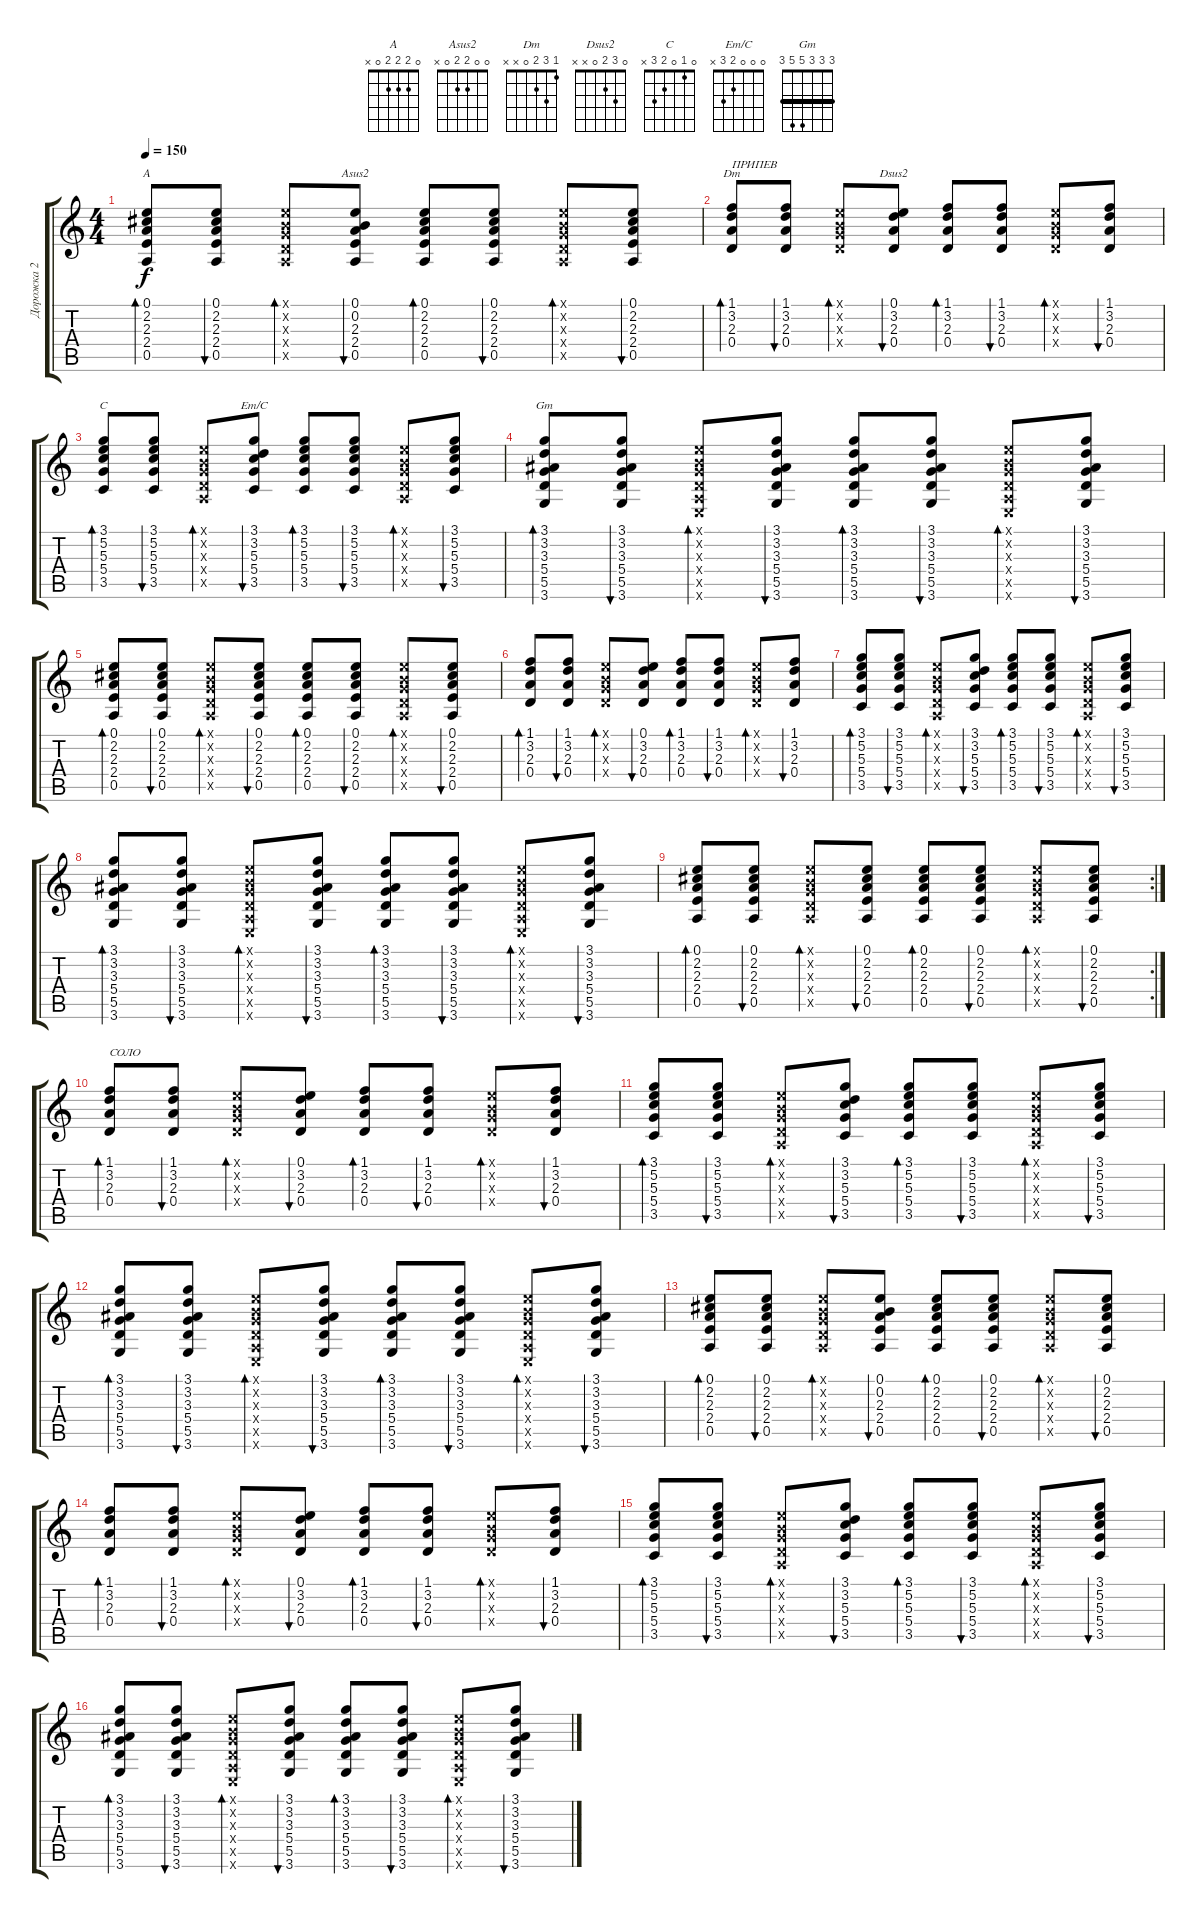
\track ("Дорожка 2" "Дорожка 2") {instrument acousticguitarsteel}
\staff {score tabs}
\tuning (E4 B3 G3 D3 A2 E2) {hide}
\chord ("A" 0 2 2 2 0 x)
\chord ("Asus2" 0 0 2 2 0 x)
\chord ("Dm" 1 3 2 0 x x)
\chord ("Dsus2" 0 3 2 0 x x)
\chord ("C" 0 1 0 2 3 x)
\chord ("Em/C" 0 0 0 2 3 x)
\chord ("Gm" 3 3 3 5 5 3) {barre 3}
\ts (4 4)
\tempo 150
\clef g2
\ks c
(0.1 2.2 2.3 2.4 0.5).8{bd 30 ch "A" dy f} (0.1 2.2 2.3 2.4 0.5).8{bu 30} (0.1{x} 0.2{x} 0.3{x} 0.4{x} 0.5{x}).8{bd 30} (0.1 0.2 2.3 2.4 0.5).8{bu 30 ch "Asus2"} (0.1 2.2 2.3 2.4 0.5).8{bd 30} (0.1 2.2 2.3 2.4 0.5).8{bu 30} (0.1{x} 0.2{x} 0.3{x} 0.4{x} 0.5{x}).8{bd 30} (0.1 2.2 2.3 2.4 0.5).8{bu 30} |
(1.1 3.2 2.3 0.4).8{bd 30 ch "Dm" txt "ПРИПЕВ"} (1.1 3.2 2.3 0.4).8{bu 30} (0.1{x} 0.2{x} 0.3{x} 0.4{x}).8{bd 30} (0.1 3.2 2.3 0.4).8{bu 30 ch "Dsus2"} (1.1 3.2 2.3 0.4).8{bd 30} (1.1 3.2 2.3 0.4).8{bu 30} (0.1{x} 0.2{x} 0.3{x} 0.4{x}).8{bd 30} (1.1 3.2 2.3 0.4).8{bu 30} |
(3.1 5.2 5.3 5.4 3.5).8{bd 30 ch "C"} (3.1 5.2 5.3 5.4 3.5).8{bu 30} (0.1{x} 0.2{x} 0.3{x} 0.4{x} 0.5{x}).8{bd 30} (3.1 3.2 5.3 5.4 3.5).8{bu 30 ch "Em/C"} (3.1 5.2 5.3 5.4 3.5).8{bd 30} (3.1 5.2 5.3 5.4 3.5).8{bu 30} (0.1{x} 0.2{x} 0.3{x} 0.4{x} 0.5{x}).8{bd 30} (3.1 5.2 5.3 5.4 3.5).8{bu 30} |
(3.1 3.2 3.3 5.4 5.5 3.6).8{bd 30 ch "Gm"} (3.1 3.2 3.3 5.4 5.5 3.6).8{bu 30} (0.1{x} 0.2{x} 0.3{x} 0.4{x} 0.5{x} 0.6{x}).8{bd 30} (3.1 3.2 3.3 5.4 5.5 3.6).8{bu 30} (3.1 3.2 3.3 5.4 5.5 3.6).8{bd 30} (3.1 3.2 3.3 5.4 5.5 3.6).8{bu 30} (0.1{x} 0.2{x} 0.3{x} 0.4{x} 0.5{x} 0.6{x}).8{bd 30} (3.1 3.2 3.3 5.4 5.5 3.6).8{bu 30} |
(0.1 2.2 2.3 2.4 0.5).8{bd 30} (0.1 2.2 2.3 2.4 0.5).8{bu 30} (0.1{x} 0.2{x} 0.3{x} 0.4{x} 0.5{x}).8{bd 30} (0.1 2.2 2.3 2.4 0.5).8{bu 30} (0.1 2.2 2.3 2.4 0.5).8{bd 30} (0.1 2.2 2.3 2.4 0.5).8{bu 30} (0.1{x} 0.2{x} 0.3{x} 0.4{x} 0.5{x}).8{bd 30} (0.1 2.2 2.3 2.4 0.5).8{bu 30} |
(1.1 3.2 2.3 0.4).8{bd 30} (1.1 3.2 2.3 0.4).8{bu 30} (0.1{x} 0.2{x} 0.3{x} 0.4{x}).8{bd 30} (0.1 3.2 2.3 0.4).8{bu 30} (1.1 3.2 2.3 0.4).8{bd 30} (1.1 3.2 2.3 0.4).8{bu 30} (0.1{x} 0.2{x} 0.3{x} 0.4{x}).8{bd 30} (1.1 3.2 2.3 0.4).8{bu 30} |
(3.1 5.2 5.3 5.4 3.5).8{bd 30} (3.1 5.2 5.3 5.4 3.5).8{bu 30} (0.1{x} 0.2{x} 0.3{x} 0.4{x} 0.5{x}).8{bd 30} (3.1 3.2 5.3 5.4 3.5).8{bu 30} (3.1 5.2 5.3 5.4 3.5).8{bd 30} (3.1 5.2 5.3 5.4 3.5).8{bu 30} (0.1{x} 0.2{x} 0.3{x} 0.4{x} 0.5{x}).8{bd 30} (3.1 5.2 5.3 5.4 3.5).8{bu 30} |
(3.1 3.2 3.3 5.4 5.5 3.6).8{bd 30} (3.1 3.2 3.3 5.4 5.5 3.6).8{bu 30} (0.1{x} 0.2{x} 0.3{x} 0.4{x} 0.5{x} 0.6{x}).8{bd 30} (3.1 3.2 3.3 5.4 5.5 3.6).8{bu 30} (3.1 3.2 3.3 5.4 5.5 3.6).8{bd 30} (3.1 3.2 3.3 5.4 5.5 3.6).8{bu 30} (0.1{x} 0.2{x} 0.3{x} 0.4{x} 0.5{x} 0.6{x}).8{bd 30} (3.1 3.2 3.3 5.4 5.5 3.6).8{bu 30} |
\rc 2
(0.1 2.2 2.3 2.4 0.5).8{bd 30} (0.1 2.2 2.3 2.4 0.5).8{bu 30} (0.1{x} 0.2{x} 0.3{x} 0.4{x} 0.5{x}).8{bd 30} (0.1 2.2 2.3 2.4 0.5).8{bu 30} (0.1 2.2 2.3 2.4 0.5).8{bd 30} (0.1 2.2 2.3 2.4 0.5).8{bu 30} (0.1{x} 0.2{x} 0.3{x} 0.4{x} 0.5{x}).8{bd 30} (0.1 2.2 2.3 2.4 0.5).8{bu 30} |
(1.1 3.2 2.3 0.4).8{bd 30 txt "СОЛО"} (1.1 3.2 2.3 0.4).8{bu 30} (0.1{x} 0.2{x} 0.3{x} 0.4{x}).8{bd 30} (0.1 3.2 2.3 0.4).8{bu 30} (1.1 3.2 2.3 0.4).8{bd 30} (1.1 3.2 2.3 0.4).8{bu 30} (0.1{x} 0.2{x} 0.3{x} 0.4{x}).8{bd 30} (1.1 3.2 2.3 0.4).8{bu 30} |
(3.1 5.2 5.3 5.4 3.5).8{bd 30} (3.1 5.2 5.3 5.4 3.5).8{bu 30} (0.1{x} 0.2{x} 0.3{x} 0.4{x} 0.5{x}).8{bd 30} (3.1 3.2 5.3 5.4 3.5).8{bu 30} (3.1 5.2 5.3 5.4 3.5).8{bd 30} (3.1 5.2 5.3 5.4 3.5).8{bu 30} (0.1{x} 0.2{x} 0.3{x} 0.4{x} 0.5{x}).8{bd 30} (3.1 5.2 5.3 5.4 3.5).8{bu 30} |
(3.1 3.2 3.3 5.4 5.5 3.6).8{bd 30} (3.1 3.2 3.3 5.4 5.5 3.6).8{bu 30} (0.1{x} 0.2{x} 0.3{x} 0.4{x} 0.5{x} 0.6{x}).8{bd 30} (3.1 3.2 3.3 5.4 5.5 3.6).8{bu 30} (3.1 3.2 3.3 5.4 5.5 3.6).8{bd 30} (3.1 3.2 3.3 5.4 5.5 3.6).8{bu 30} (0.1{x} 0.2{x} 0.3{x} 0.4{x} 0.5{x} 0.6{x}).8{bd 30} (3.1 3.2 3.3 5.4 5.5 3.6).8{bu 30} |
(0.1 2.2 2.3 2.4 0.5).8{bd 30} (0.1 2.2 2.3 2.4 0.5).8{bu 30} (0.1{x} 0.2{x} 0.3{x} 0.4{x} 0.5{x}).8{bd 30} (0.1 0.2 2.3 2.4 0.5).8{bu 30} (0.1 2.2 2.3 2.4 0.5).8{bd 30} (0.1 2.2 2.3 2.4 0.5).8{bu 30} (0.1{x} 0.2{x} 0.3{x} 0.4{x} 0.5{x}).8{bd 30} (0.1 2.2 2.3 2.4 0.5).8{bu 30} |
(1.1 3.2 2.3 0.4).8{bd 30} (1.1 3.2 2.3 0.4).8{bu 30} (0.1{x} 0.2{x} 0.3{x} 0.4{x}).8{bd 30} (0.1 3.2 2.3 0.4).8{bu 30} (1.1 3.2 2.3 0.4).8{bd 30} (1.1 3.2 2.3 0.4).8{bu 30} (0.1{x} 0.2{x} 0.3{x} 0.4{x}).8{bd 30} (1.1 3.2 2.3 0.4).8{bu 30} |
(3.1 5.2 5.3 5.4 3.5).8{bd 30} (3.1 5.2 5.3 5.4 3.5).8{bu 30} (0.1{x} 0.2{x} 0.3{x} 0.4{x} 0.5{x}).8{bd 30} (3.1 3.2 5.3 5.4 3.5).8{bu 30} (3.1 5.2 5.3 5.4 3.5).8{bd 30} (3.1 5.2 5.3 5.4 3.5).8{bu 30} (0.1{x} 0.2{x} 0.3{x} 0.4{x} 0.5{x}).8{bd 30} (3.1 5.2 5.3 5.4 3.5).8{bu 30} |
(3.1 3.2 3.3 5.4 5.5 3.6).8{bd 30} (3.1 3.2 3.3 5.4 5.5 3.6).8{bu 30} (0.1{x} 0.2{x} 0.3{x} 0.4{x} 0.5{x} 0.6{x}).8{bd 30} (3.1 3.2 3.3 5.4 5.5 3.6).8{bu 30} (3.1 3.2 3.3 5.4 5.5 3.6).8{bd 30} (3.1 3.2 3.3 5.4 5.5 3.6).8{bu 30} (0.1{x} 0.2{x} 0.3{x} 0.4{x} 0.5{x} 0.6{x}).8{bd 30} (3.1 3.2 3.3 5.4 5.5 3.6).8{bu 30}
